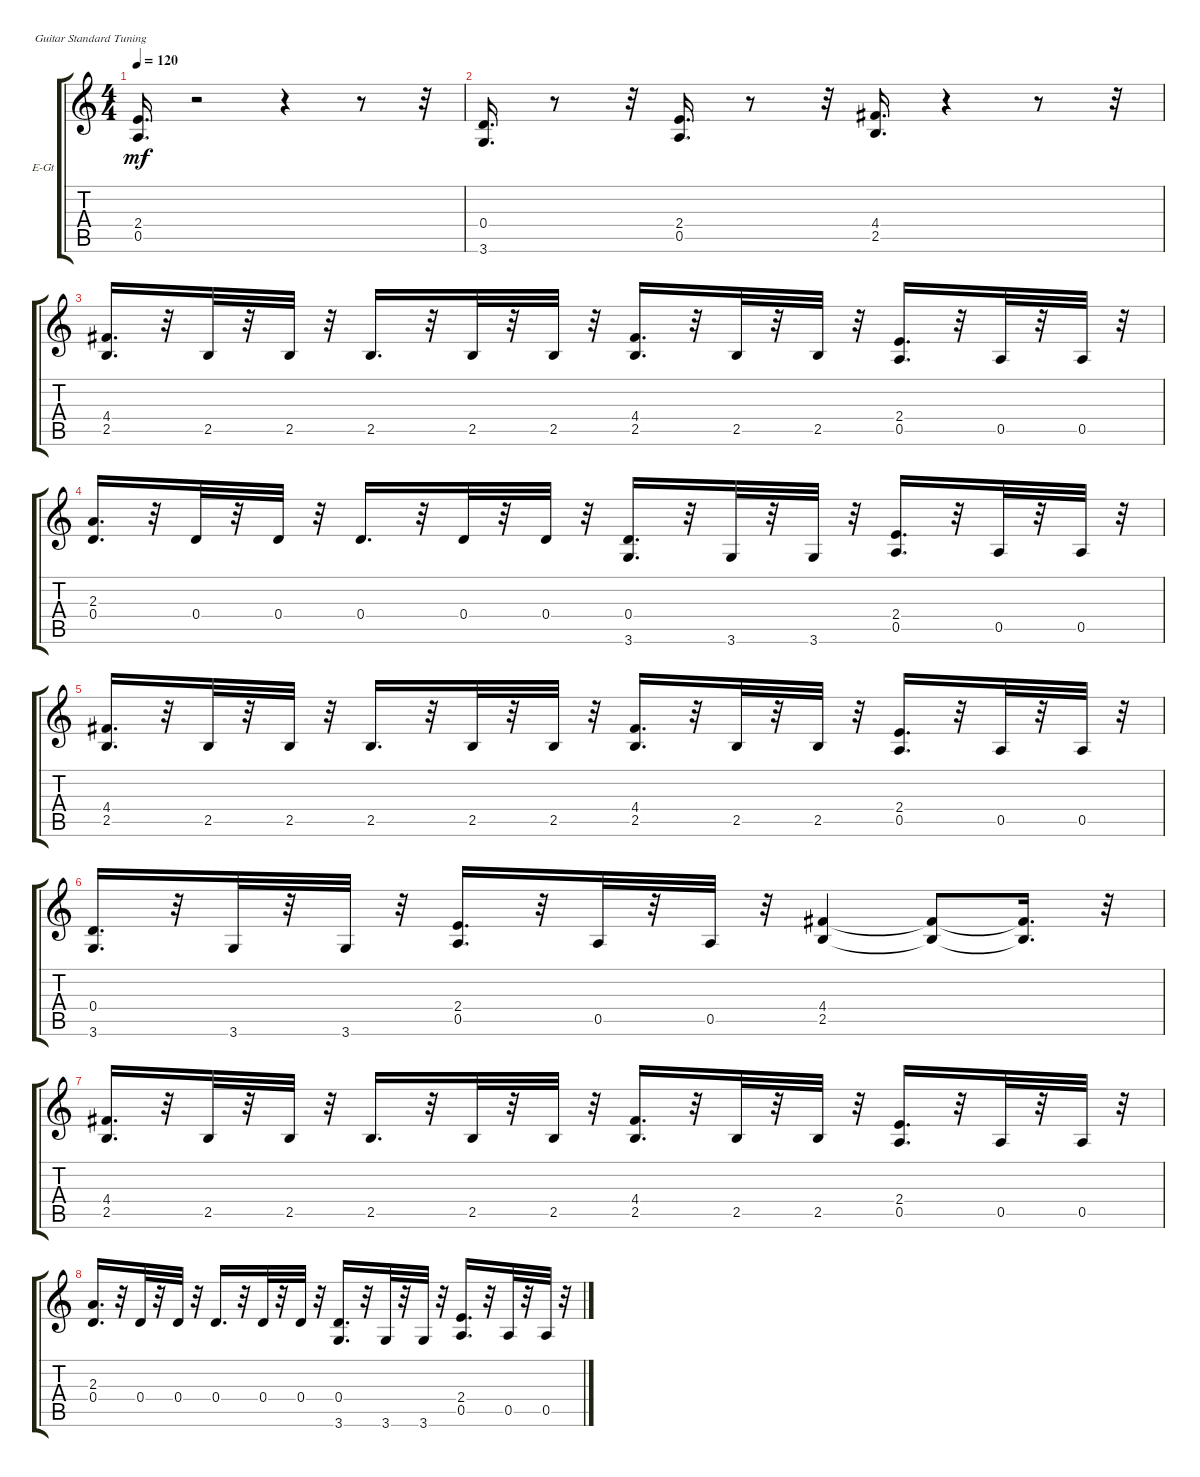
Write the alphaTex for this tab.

\bracketExtendMode groupsimilarinstruments
\firstSystemTrackNameOrientation horizontal
\otherSystemsTrackNameOrientation horizontal
\track ("" "E-Gt") {instrument electricguitarclean}
\staff {score tabs}
\tuning (E4 B3 G3 D3 A2 E2)
\ts (4 4)
\tempo 120
\clef g2
\ks c
(2.4 0.5).16{d dy mf} r.2 r.4 r.8 r.32 |
(0.4 3.6).16{d} r.8 r.32 (2.4 0.5).16{d} r.8 r.32 (4.4 2.5).16{d} r.4 r.8 r.32 |
(4.4 2.5).16{d} r.32 2.5.32 r.32 2.5.32 r.32 2.5.16{d} r.32 2.5.32 r.32 2.5.32 r.32 (4.4 2.5).16{d} r.32 2.5.32 r.32 2.5.32 r.32 (2.4 0.5).16{d} r.32 0.5.32 r.32 0.5.32 r.32 |
(2.3 0.4).16{d} r.32 0.4.32 r.32 0.4.32 r.32 0.4.16{d} r.32 0.4.32 r.32 0.4.32 r.32 (0.4 3.6).16{d} r.32 3.6.32 r.32 3.6.32 r.32 (2.4 0.5).16{d} r.32 0.5.32 r.32 0.5.32 r.32 |
(4.4 2.5).16{d} r.32 2.5.32 r.32 2.5.32 r.32 2.5.16{d} r.32 2.5.32 r.32 2.5.32 r.32 (4.4 2.5).16{d} r.32 2.5.32 r.32 2.5.32 r.32 (2.4 0.5).16{d} r.32 0.5.32 r.32 0.5.32 r.32 |
(0.4 3.6).16{d} r.32 3.6.32 r.32 3.6.32 r.32 (2.4 0.5).16{d} r.32 0.5.32 r.32 0.5.32 r.32 (4.4 2.5).4 (4.4{t} 2.5{t}).8 (4.4{t} 2.5{t}).16{d} r.32 |
(4.4 2.5).16{d} r.32 2.5.32 r.32 2.5.32 r.32 2.5.16{d} r.32 2.5.32 r.32 2.5.32 r.32 (4.4 2.5).16{d} r.32 2.5.32 r.32 2.5.32 r.32 (2.4 0.5).16{d} r.32 0.5.32 r.32 0.5.32 r.32 |
(2.3 0.4).16{d} r.32 0.4.32 r.32 0.4.32 r.32 0.4.16{d} r.32 0.4.32 r.32 0.4.32 r.32 (0.4 3.6).16{d} r.32 3.6.32 r.32 3.6.32 r.32 (2.4 0.5).16{d} r.32 0.5.32 r.32 0.5.32 r.32
